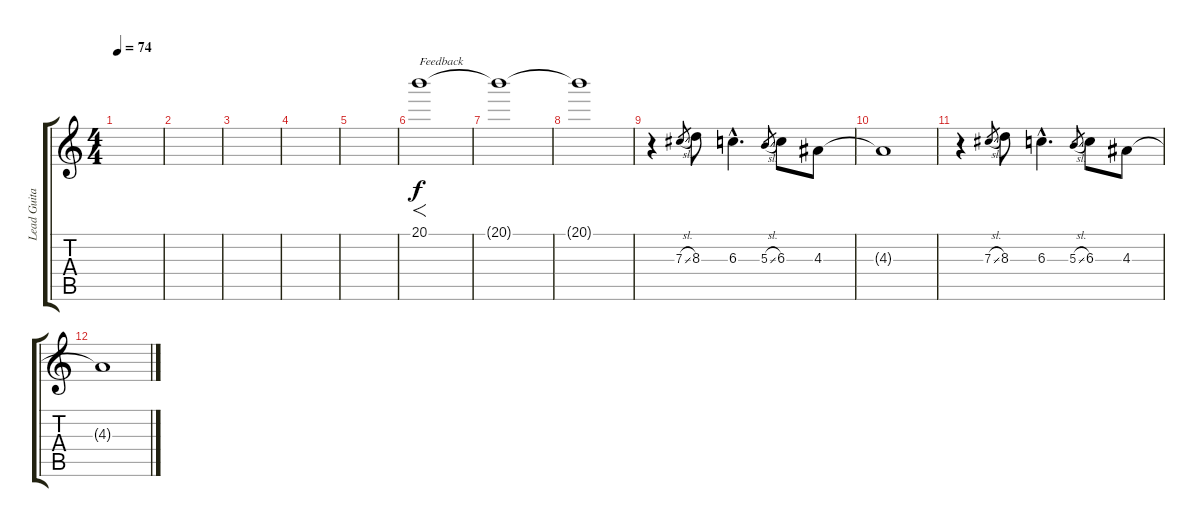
\track ("Lead Guitar" "Lead Guita") {instrument distortionguitar}
\staff {score tabs}
\tuning (Eb4 Bb3 Gb3 Db3 Ab2 Eb2) {hide}
\ts (4 4)
\tempo 74
\clef g2
\ks c
|
|
|
|
|
20.1.1{f txt "Feedback"} |
20.1{t}.1 |
20.1{t}.1 |
r.4 7.3{sl}.8{gr} 8.3.8 6.3{hac}.4{d} 5.3{sl}.8{gr} 6.3.8 4.3.8 |
4.3{t}.1 |
r.4 7.3{sl}.8{gr} 8.3.8 6.3{hac}.4{d} 5.3{sl}.8{gr} 6.3.8 4.3.8 |
4.3{t}.1
